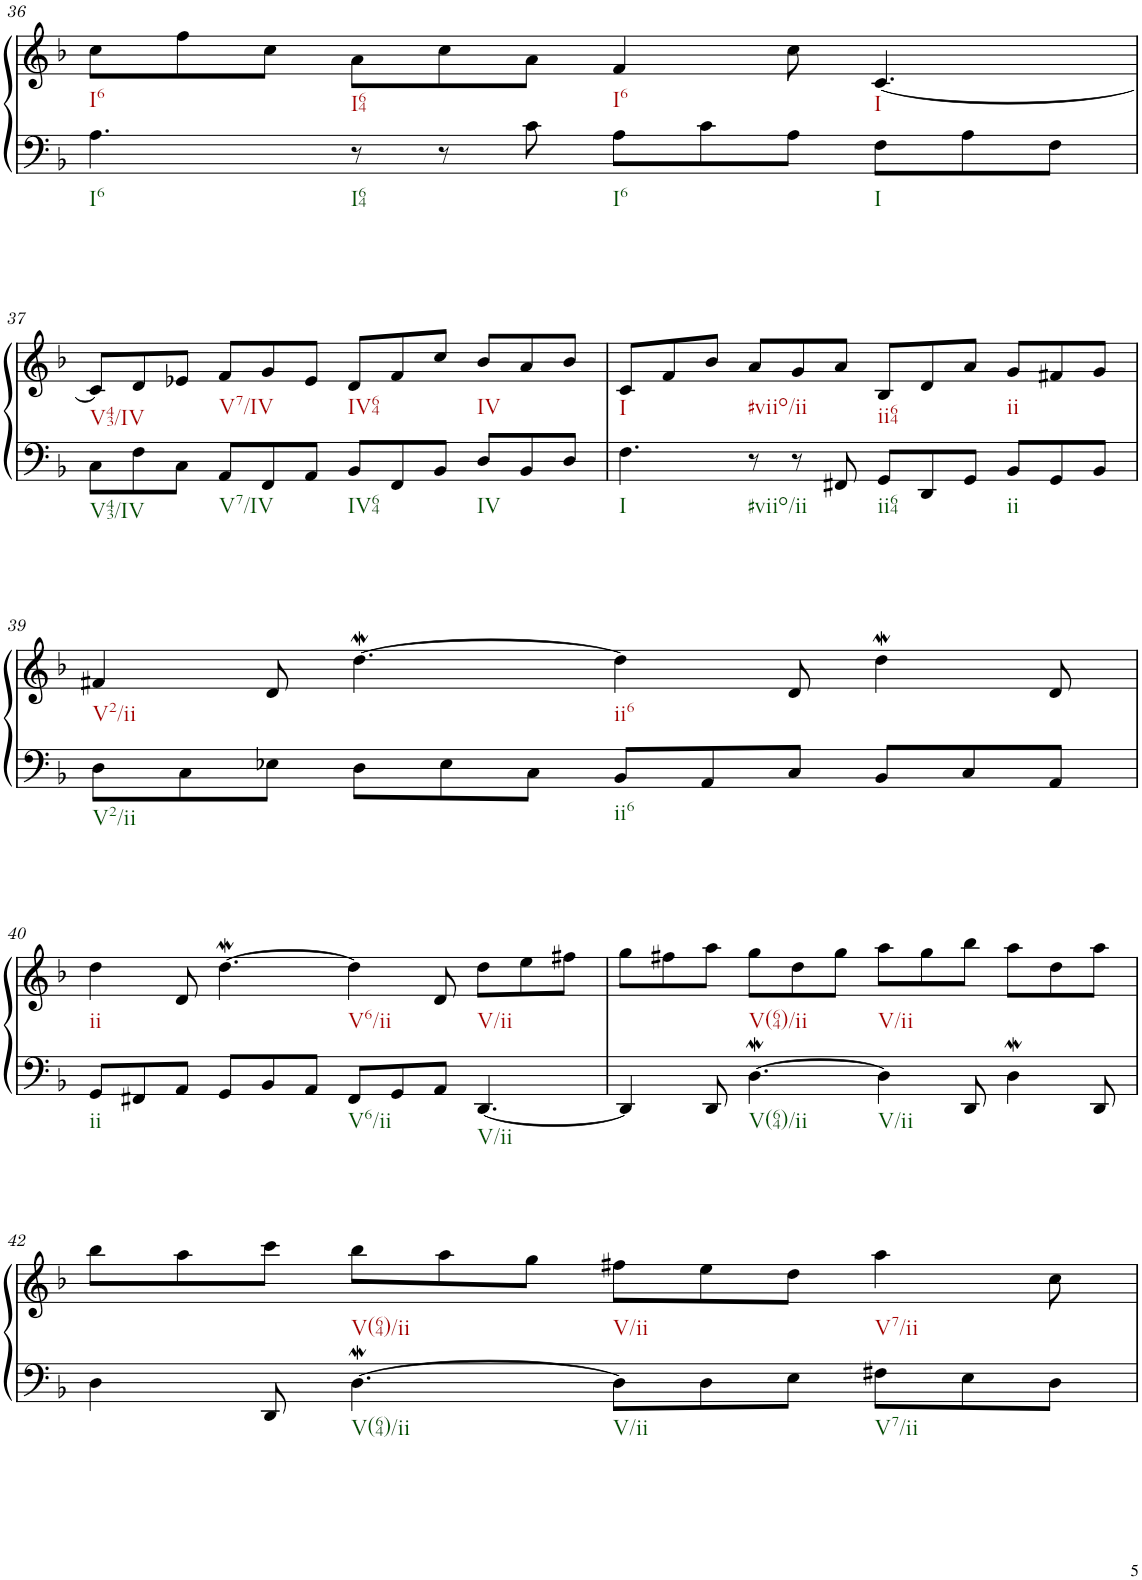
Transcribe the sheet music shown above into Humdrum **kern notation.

**kern	**kern
*part1	*part1
*staff2	*staff1
*I"Klavier linke Hand	*
!!LO:PB:g=z
*clefF4	*clefG2
*k[b-]	*k[b-]
*M12/8	*M12/8
=36	=36
4.A\	8cc\L
.	8ff\
.	8cc\J
8r	8a\L
8r	8cc\
8c\	8a\J
8A\L	4f/
8c\	.
8A\J	8cc\
8F\L	[4.c/
8A\	.
8F\J	.
!!LO:LB:g=z
=37	=37
8C\L	8c/L]
8F\	8d/
8C\J	8e-X/J
8AA/L	8f/L
8FF/	8g/
8AA/J	8e-/J
8BB-/L	8d/L
8FF/	8f/
8BB-/J	8cc/J
8D/L	8b-/L
8BB-/	8a/
8D/J	8b-/J
=38	=38
4.F\	8c/L
.	8f/
.	8b-/J
8r	8a/L
8r	8g/
8FF#X/	8a/J
8GG/L	8B-/L
8DD/	8d/
8GG/J	8a/J
8BB-/L	8g/L
8GG/	8f#X/
8BB-/J	8g/J
!!LO:LB:g=z
=39	=39
8D\L	4f#X/
8C\	.
8E-X\J	8d/
8D\L	[4.ddW\
8E-\	.
8C\J	.
8BB-/L	4dd\]
8AA/	.
8C/J	8d/
8BB-/L	4ddW\
8C/	.
8AA/J	8d/
!!LO:LB:g=z
=40	=40
8GG/L	4dd\
8FF#X/	.
8AA/J	8d/
8GG/L	[4.ddW\
8BB-/	.
8AA/J	.
8FF#/L	4dd\]
8GG/	.
8AA/J	8d/
[4.DD/	8dd\L
.	8ee\
.	8ff#X\J
=41	=41
4DD/]	8gg\L
.	8ff#X\
8DD/	8aa\J
[4.DW\	8gg\L
.	8dd\
.	8gg\J
4D\]	8aa\L
.	8gg\
8DD/	8bb-\J
4DW\	8aa\L
.	8dd\
8DD/	8aa\J
!!LO:LB:g=z
=42	=42
4D\	8bb-\L
.	8aa\
8DD/	8ccc\J
[4.DW\	8bb-\L
.	8aa\
.	8gg\J
8D\L]	8ff#X\L
8D\	8ee\
8E\J	8dd\J
8F#X\L	4aa\
8E\	.
8D\J	8cc\
=	=
*-	*-
